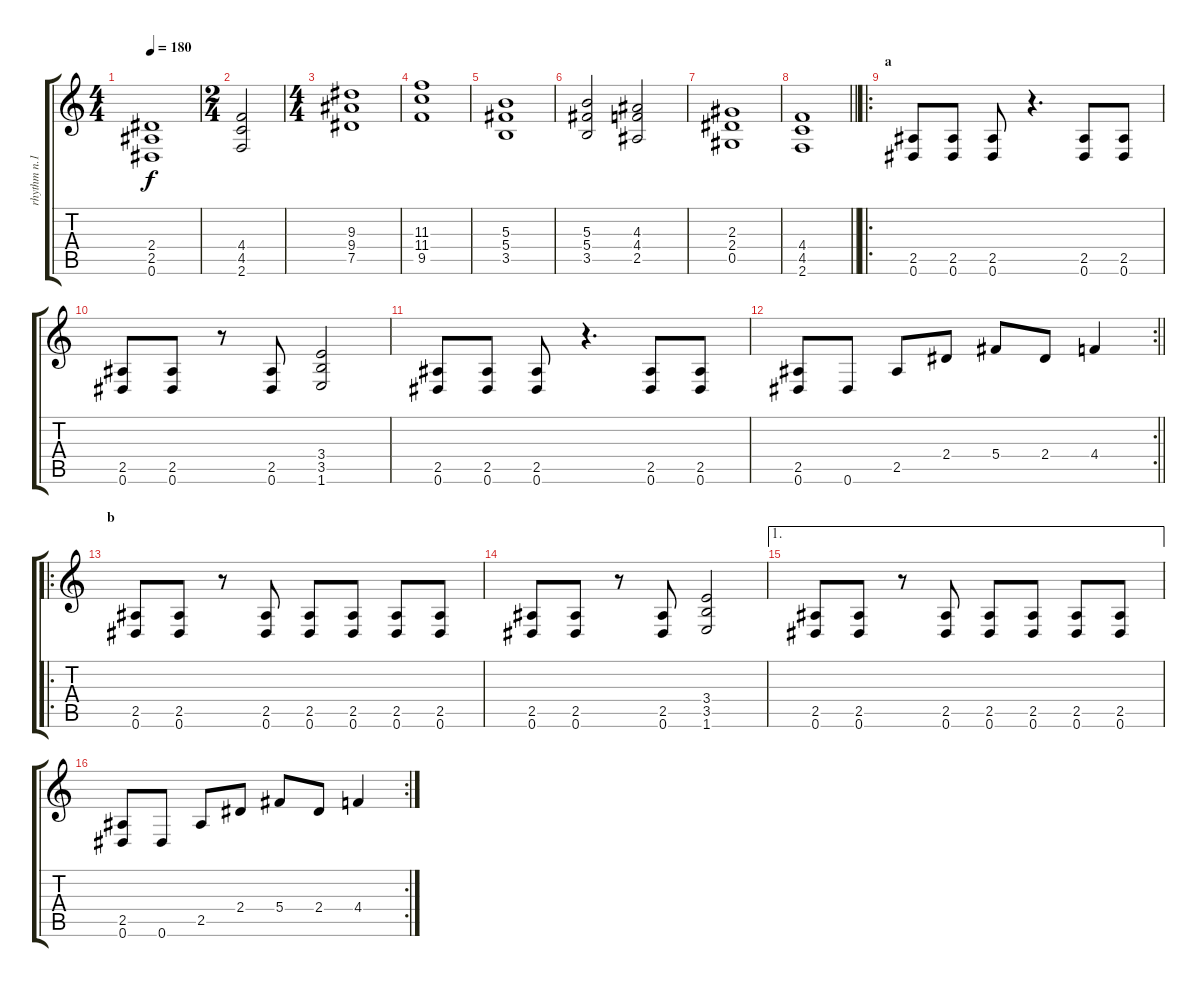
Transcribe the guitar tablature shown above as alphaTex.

\track ("rhythm n.1" "rhythm n.1") {instrument distortionguitar}
\staff {score tabs}
\tuning (Eb4 Bb3 Gb3 Db3 Ab2 Eb2) {hide}
\ts (4 4)
\tempo 180
\clef g2
\ks c
(2.4 2.5 0.6).1{dy f} |
\ts (2 4)
(4.4 4.5 2.6).2 |
\ts (4 4)
(9.3 9.4 7.5).1 |
(11.3 11.4 9.5).1 |
(5.3 5.4 3.5).1 |
(5.3 5.4 3.5).2 (4.3 4.4 2.5).2 |
(2.3 2.4 0.5).1 |
\barLineRight lightlight
(4.4 4.5 2.6).1 |
\ro
\section ("" "a")
(2.5 0.6).8 (2.5 0.6).8 (2.5 0.6).8 r.4{d} (2.5 0.6).8 (2.5 0.6).8 |
(2.5 0.6).8 (2.5 0.6).8 r.8 (2.5 0.6).8 (3.4 3.5 1.6).2 |
(2.5 0.6).8 (2.5 0.6).8 (2.5 0.6).8 r.4{d} (2.5 0.6).8 (2.5 0.6).8 |
\rc 2
\barLineRight lightlight
(2.5 0.6).8 0.6.8 2.5.8 2.4.8 5.4.8 2.4.8 4.4.4 |
\ro
\section ("" "b")
(2.5 0.6).8 (2.5 0.6).8 r.8 (2.5 0.6).8 (2.5 0.6).8 (2.5 0.6).8 (2.5 0.6).8 (2.5 0.6).8 |
(2.5 0.6).8 (2.5 0.6).8 r.8 (2.5 0.6).8 (3.4 3.5 1.6).2 |
\ae 1
(2.5 0.6).8 (2.5 0.6).8 r.8 (2.5 0.6).8 (2.5 0.6).8 (2.5 0.6).8 (2.5 0.6).8 (2.5 0.6).8 |
\rc 2
(2.5 0.6).8 0.6.8 2.5.8 2.4.8 5.4.8 2.4.8 4.4.4
